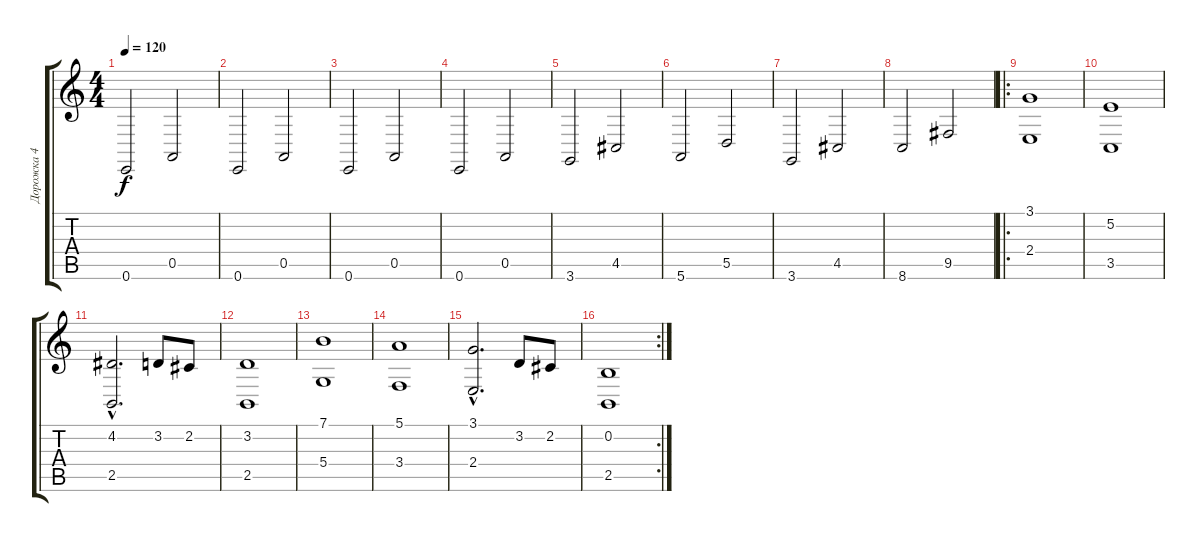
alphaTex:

\track ("Дорожка 4" "Дорожка 4") {instrument cello}
\staff {score tabs}
\tuning (E4 B3 G3 D3 A2 E2) {hide}
\ts (4 4)
\tempo 120
\clef g2
\ks c
0.6.2{dy f} 0.5.2 |
0.6.2 0.5.2 |
0.6.2 0.5.2 |
0.6.2 0.5.2 |
3.6.2 4.5.2 |
5.6.2 5.5.2 |
3.6.2 4.5.2 |
8.6.2 9.5.2 |
\ro
(3.1 2.4).1 |
(5.2 3.5).1 |
(4.2{hac} 2.5{hac}).2{d} 3.2.8 2.2.8 |
(3.2 2.5).1 |
(7.1 5.4).1 |
(5.1 3.4).1 |
(3.1{hac} 2.4{hac}).2{d} 3.2.8 2.2.8 |
\rc 2
(0.2 2.5).1
